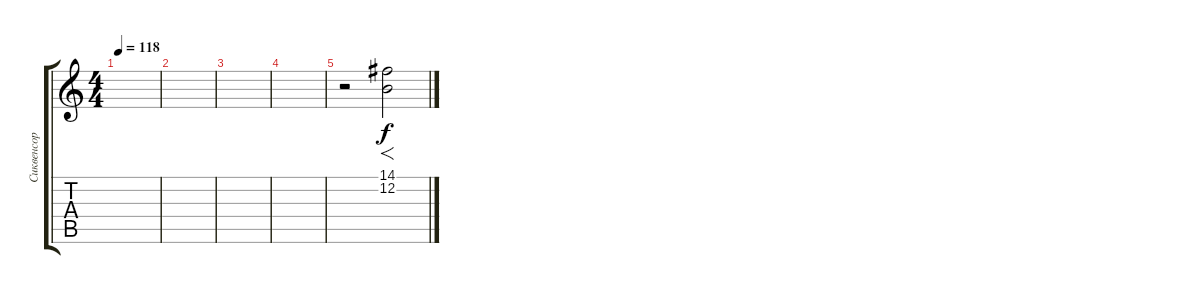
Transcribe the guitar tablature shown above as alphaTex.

\track ("Сиквенсор" "Сиквенсор") {instrument pad4choir}
\staff {score tabs}
\tuning (E4 B3 G3 D3 A2 E2) {hide}
\ts (4 4)
\tempo 118
\clef g2
\ks c
|
|
|
|
r.2 (14.1 12.2).2{f}
